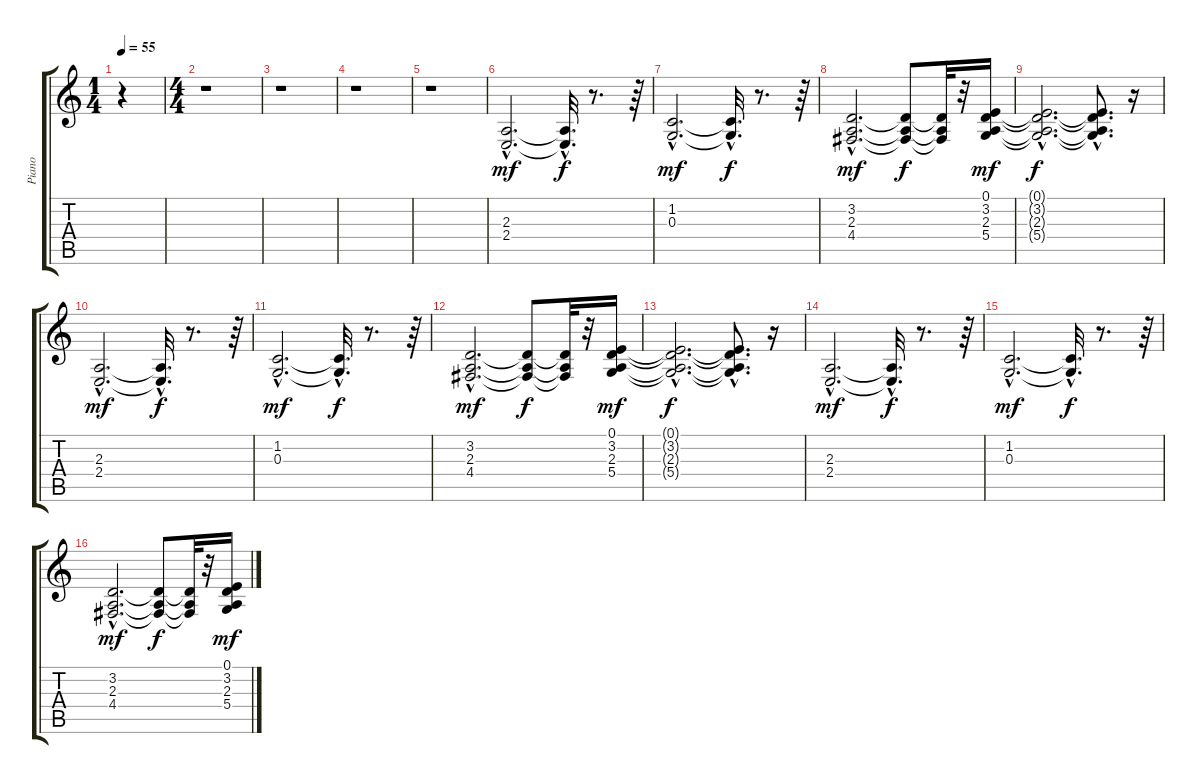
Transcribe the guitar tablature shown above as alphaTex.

\track ("Piano" "Piano") {instrument acousticgrandpiano}
\staff {score tabs}
\tuning (E4 B3 G3 D3 A2 E2) {hide}
\ts (1 4)
\tempo 55
\clef g2
\ks c
r.4{dy mf instrument acousticgrandpiano} |
\ts (4 4)
r.1 |
r.1 |
r.1 |
r.1 |
(2.3{hac} 2.4{hac}).2{d} (2.3{hac t} 2.4{hac t}).32{d dy f} r.8{d} r.64 |
(1.2{hac} 0.3{hac}).2{d dy mf} (1.2{hac t} 0.3{hac t}).32{d dy f} r.8{d} r.64 |
(3.2{hac} 2.3{hac} 4.4{hac}).2{d dy mf} (3.2{t} 2.3{t} 4.4{t}).8{dy f} (3.2{t} 2.3{t} 4.4{t}).32 r.32 (0.1 3.2 2.3 5.4).16{dy mf} |
(0.1{hac t} 3.2{hac t} 2.3{hac t} 5.4{hac t}).2{d dy f} (0.1{hac t} 3.2{hac t} 2.3{hac t} 5.4{hac t}).8{d} r.16 |
(2.3{hac} 2.4{hac}).2{d dy mf} (2.3{hac t} 2.4{hac t}).32{d dy f} r.8{d} r.64 |
(1.2{hac} 0.3{hac}).2{d dy mf} (1.2{hac t} 0.3{hac t}).32{d dy f} r.8{d} r.64 |
(3.2{hac} 2.3{hac} 4.4{hac}).2{d dy mf} (3.2{t} 2.3{t} 4.4{t}).8{dy f} (3.2{t} 2.3{t} 4.4{t}).32 r.32 (0.1 3.2 2.3 5.4).16{dy mf} |
(0.1{hac t} 3.2{hac t} 2.3{hac t} 5.4{hac t}).2{d dy f} (0.1{hac t} 3.2{hac t} 2.3{hac t} 5.4{hac t}).8{d} r.16 |
(2.3{hac} 2.4{hac}).2{d dy mf} (2.3{hac t} 2.4{hac t}).32{d dy f} r.8{d} r.64 |
(1.2{hac} 0.3{hac}).2{d dy mf} (1.2{hac t} 0.3{hac t}).32{d dy f} r.8{d} r.64 |
(3.2{hac} 2.3{hac} 4.4{hac}).2{d dy mf} (3.2{t} 2.3{t} 4.4{t}).8{dy f} (3.2{t} 2.3{t} 4.4{t}).32 r.32 (0.1 3.2 2.3 5.4).16{dy mf}
